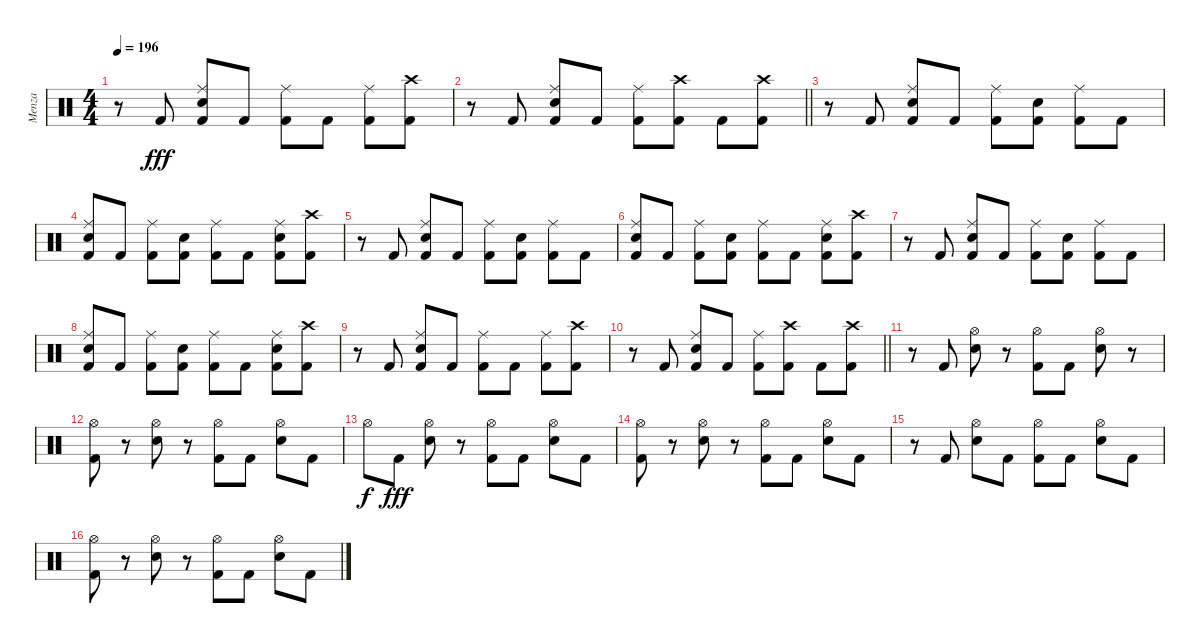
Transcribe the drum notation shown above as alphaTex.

\track ("Menza" "Menza") {instrument percussion}
\staff {score}
\articulation defaults
\ts (4 4)
\tempo 196
\clef neutral
\ks c
r.8{dy fff} "Kick (hit) 2".8 ("Ride (middle)" "Snare (hit) 2" "Kick (hit) 2").8 "Kick (hit) 2".8 ("Ride (middle)" "Kick (hit) 2").8 "Kick (hit) 2".8 ("Ride (middle)" "Kick (hit) 2").8 ("Crash high (hit)" "Kick (hit) 2").8 |
\barLineRight lightlight
r.8 "Kick (hit) 2".8 ("Ride (middle)" "Snare (hit) 2" "Kick (hit) 2").8 "Kick (hit) 2".8 ("Ride (middle)" "Kick (hit) 2").8 ("Crash high (hit)" "Kick (hit) 2").8 "Kick (hit) 2".8 ("Crash high (hit)" "Kick (hit) 2").8 |
r.8 "Kick (hit) 2".8 ("Ride (middle)" "Snare (hit) 2" "Kick (hit) 2").8 "Kick (hit) 2".8 ("Ride (middle)" "Kick (hit) 2").8 ("Snare (hit) 2" "Kick (hit) 2").8 ("Ride (middle)" "Kick (hit) 2").8 "Kick (hit) 2".8 |
("Ride (middle)" "Snare (hit) 2" "Kick (hit) 2").8 "Kick (hit) 2".8 ("Ride (middle)" "Kick (hit) 2").8 ("Snare (hit) 2" "Kick (hit) 2").8 ("Ride (middle)" "Kick (hit) 2").8 "Kick (hit) 2".8 ("Ride (middle)" "Snare (hit) 2" "Kick (hit) 2").8 ("Crash high (hit)" "Kick (hit) 2").8 |
r.8 "Kick (hit) 2".8 ("Ride (middle)" "Snare (hit) 2" "Kick (hit) 2").8 "Kick (hit) 2".8 ("Ride (middle)" "Kick (hit) 2").8 ("Snare (hit) 2" "Kick (hit) 2").8 ("Ride (middle)" "Kick (hit) 2").8 "Kick (hit) 2".8 |
("Ride (middle)" "Snare (hit) 2" "Kick (hit) 2").8 "Kick (hit) 2".8 ("Ride (middle)" "Kick (hit) 2").8 ("Snare (hit) 2" "Kick (hit) 2").8 ("Ride (middle)" "Kick (hit) 2").8 "Kick (hit) 2".8 ("Ride (middle)" "Snare (hit) 2" "Kick (hit) 2").8 ("Crash high (hit)" "Kick (hit) 2").8 |
r.8 "Kick (hit) 2".8 ("Ride (middle)" "Snare (hit) 2" "Kick (hit) 2").8 "Kick (hit) 2".8 ("Ride (middle)" "Kick (hit) 2").8 ("Snare (hit) 2" "Kick (hit) 2").8 ("Ride (middle)" "Kick (hit) 2").8 "Kick (hit) 2".8 |
("Ride (middle)" "Snare (hit) 2" "Kick (hit) 2").8 "Kick (hit) 2".8 ("Ride (middle)" "Kick (hit) 2").8 ("Snare (hit) 2" "Kick (hit) 2").8 ("Ride (middle)" "Kick (hit) 2").8 "Kick (hit) 2".8 ("Ride (middle)" "Snare (hit) 2" "Kick (hit) 2").8 ("Crash high (hit)" "Kick (hit) 2").8 |
r.8 "Kick (hit) 2".8 ("Ride (middle)" "Snare (hit) 2" "Kick (hit) 2").8 "Kick (hit) 2".8 ("Ride (middle)" "Kick (hit) 2").8 "Kick (hit) 2".8 ("Ride (middle)" "Kick (hit) 2").8 ("Crash high (hit)" "Kick (hit) 2").8 |
\barLineRight lightlight
r.8 "Kick (hit) 2".8 ("Ride (middle)" "Snare (hit) 2" "Kick (hit) 2").8 "Kick (hit) 2".8 ("Ride (middle)" "Kick (hit) 2").8 ("Crash high (hit)" "Kick (hit) 2").8 "Kick (hit) 2".8 ("Crash high (hit)" "Kick (hit) 2").8 |
r.8 "Kick (hit) 2".8 ("Hi-Hat (open)" "Snare (hit) 2").8 r.8 ("Hi-Hat (open)" "Kick (hit) 2").8 "Kick (hit) 2".8 ("Hi-Hat (open)" "Snare (hit) 2").8 r.8 |
("Hi-Hat (open)" "Kick (hit) 2").8 r.8 ("Hi-Hat (open)" "Snare (hit) 2").8 r.8 ("Hi-Hat (open)" "Kick (hit) 2").8 "Kick (hit) 2".8 ("Hi-Hat (open)" "Snare (hit) 2").8 "Kick (hit) 2".8 |
"Hi-Hat (open)".8{dy f} "Kick (hit) 2".8{dy fff} ("Hi-Hat (open)" "Snare (hit) 2").8 r.8 ("Hi-Hat (open)" "Kick (hit) 2").8 "Kick (hit) 2".8 ("Hi-Hat (open)" "Snare (hit) 2").8 "Kick (hit) 2".8 |
("Hi-Hat (open)" "Kick (hit) 2").8 r.8 ("Hi-Hat (open)" "Snare (hit) 2").8 r.8 ("Hi-Hat (open)" "Kick (hit) 2").8 "Kick (hit) 2".8 ("Hi-Hat (open)" "Snare (hit) 2").8 "Kick (hit) 2".8 |
r.8 "Kick (hit) 2".8 ("Hi-Hat (open)" "Snare (hit) 2").8 "Kick (hit) 2".8 ("Hi-Hat (open)" "Kick (hit) 2").8 "Kick (hit) 2".8 ("Hi-Hat (open)" "Snare (hit) 2").8 "Kick (hit) 2".8 |
("Hi-Hat (open)" "Kick (hit) 2").8 r.8 ("Hi-Hat (open)" "Snare (hit) 2").8 r.8 ("Hi-Hat (open)" "Kick (hit) 2").8 "Kick (hit) 2".8 ("Hi-Hat (open)" "Snare (hit) 2").8 "Kick (hit) 2".8
